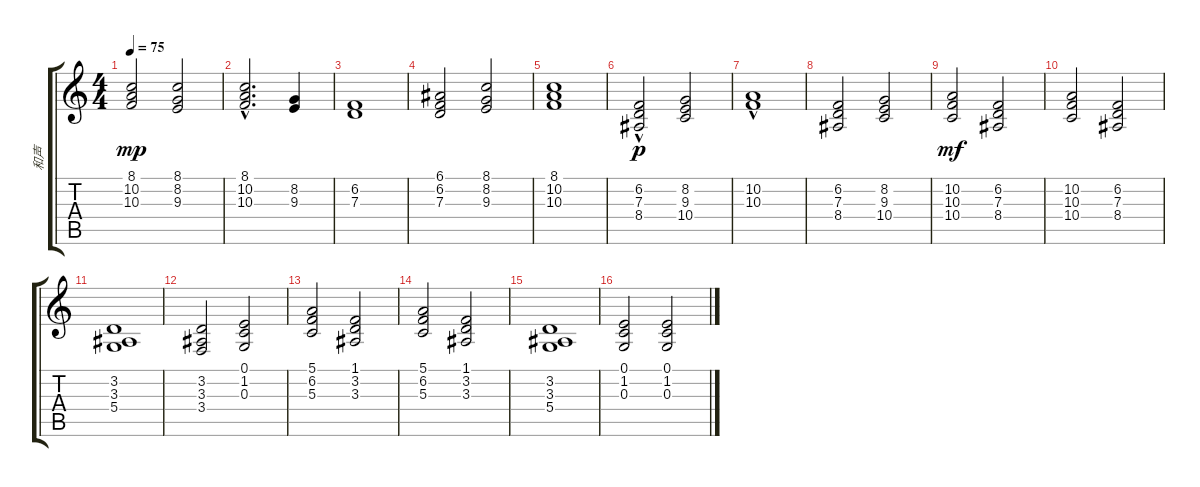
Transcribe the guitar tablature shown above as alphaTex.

\track ("和声" "和声") {instrument choiraahs}
\staff {score tabs}
\tuning (E4 B3 G3 D3 A2 E2) {hide}
\ts (4 4)
\tempo 75
\clef g2
\ks c
(8.1 10.2 10.3).2{dy mp} (8.1 8.2 9.3).2 |
(8.1{hac} 10.2 10.3{hac}).2{d} (8.2 9.3).4 |
(6.2 7.3).1 |
(6.1 6.2 7.3).2 (8.1 8.2 9.3).2 |
(8.1 10.2 10.3).1 |
(6.2{hac} 7.3 8.4).2{dy p} (8.2 9.3 10.4).2 |
(10.2{hac} 10.3).1 |
(6.2 7.3 8.4).2 (8.2 9.3 10.4).2 |
(10.2 10.3 10.4).2{dy mf} (6.2 7.3 8.4).2 |
(10.2 10.3 10.4).2 (6.2 7.3 8.4).2 |
(3.2 3.3 5.4).1 |
(3.2 3.3 3.4).2 (0.1 1.2 0.3).2 |
(5.1 6.2 5.3).2 (1.1 3.2 3.3).2 |
(5.1 6.2 5.3).2 (1.1 3.2 3.3).2 |
(3.2 3.3 5.4).1 |
(0.1 1.2 0.3).2 (0.1 1.2 0.3).2
